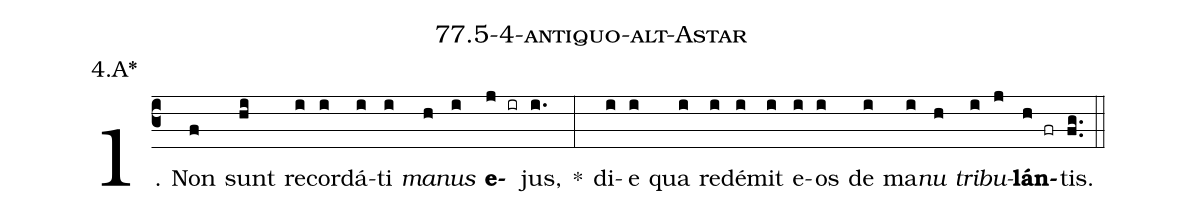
name: 77.5-4-antiquo-alt-Astar;
annotation: 4.A*;
%%
(c3)1. Non(f) sunt(hi) re(i)cor(i)dá(i)ti(i) <i>ma</i>(h)<i>nus</i>(i) <b>e</b>(j ir)jus,(i.) *(:) di(i)e(i) qua(i) red(i)é(i)mit(i) e(i)os(i) de(i) ma(i)<i>nu</i>(h) <i>tri</i>(i)<i>bu</i>(j)<b>lán</b>(h fr)tis.(fg..) (::)


%E(i) u(h) o(i) u(j) a(h) e.(fg..) (::)
